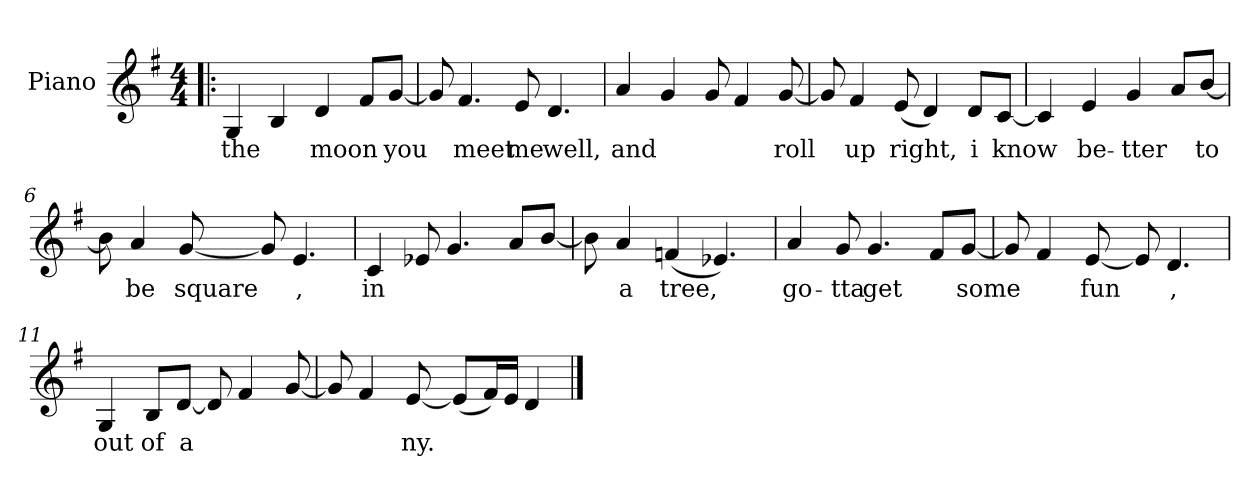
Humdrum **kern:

**kern	**text
*part1	*part1
*staff1	*staff1
*I"Piano	*
*I'Pno.	*
*clefG2	*
*k[f#]	*
*G:	*
*M4/4	*
=1!|:	=1!|:
4G/	the
4B/	--
4d/	moon
8f#/L	--
[8g/J	you
=2	=2
8g/]	.
4.f#/	meet
8e/	me
4.d/	well,
=3	=3
4a/	and
4g/	--
8g/	--
4f#/	--
[8g/	roll
=4	=4
8g/]	.
4f#/	up
(<8e/	right,
4d/)	.
8d/L	i
[8c/J	know
=5	=5
4c/]	.
4e/	be-
4g/	-tter
8a/L	--
[8b/J	to
=6	=6
8b\]	.
4a/	be
[8g/	square
8g/]	.
4.e/	-,
=7	=7
4c/	in
8e-X/	--
4.g/	--
8a/L	--
[8b/J	--
=8	=8
8b\]	.
4a/	a
(<4fn/	tree,
4.e-X/)	.
=9	=9
4a/	go-
8g/	-tta
4.g/	get
8f#/L	--
[8g/J	some
=10	=10
8g/]	.
4f#/	--
[8e/	fun
8e/]	.
4.d/	-,
=11	=11
4G/	out
8B/L	of
[8d/J	a-
8d/]	.
4f#/	--
[8g/	--
=12	=12
8g/]	.
4f#/	--
[8e/	-ny.
(<8e/L]	.
16f#/L)	.
16e/JJ	.
4d/	.
==	==
*-	*-
